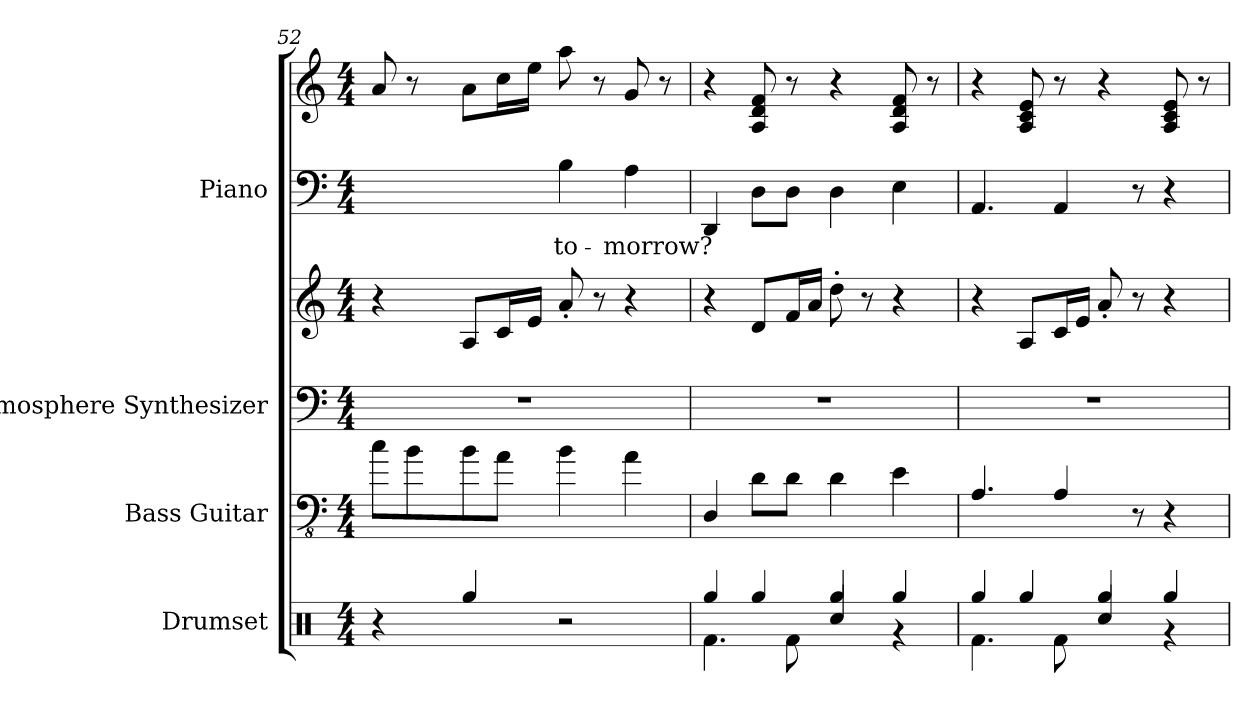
**kern	**kern	**kern	**kern	**kern	**text	**kern
*part4	*part3	*part2	*part2	*part1	*part1	*part1
*staff6	*staff5	*staff4	*staff3	*staff2	*staff2	*staff1
*I"Drumset	*I"Bass Guitar	*I"Atmosphere Synthesizer	*	*I"Piano	*	*
*I'Drs.	*I'B. Guit.	*I'Synth.	*	*I'Pno.	*	*
!!LO:PB:g=z
*clefX	*clefFv4	*clefF4	*clefG2	*clefF4	*	*clefG2
*k[]	*k[]	*k[]	*k[]	*k[]	*	*k[]
*M4/4	*M4/4	*M4/4	*M4/4	*M4/4	*	*M4/4
=52	=52	=52	=52	=52	=52	=52
4r	8c\L	1r	4r	8c\Lyy	Will	8a/
.	8B\	.	.	8B\	they	8r
4Rgg/	8B\	.	8A/L	8B\	be	8a\L
.	8A\J	.	16c/L	8A\J	alive	16cc\L
.	.	.	16e/JJ	.	.	16ee\JJ
2r	4B\	.	8a'/	4B\	to-	8aa\
.	.	.	8r	.	.	8r
.	4A\	.	4r	4A\	-morrow?	8g/
.	.	.	.	.	.	8r
=53	=53	=53	=53	=53	=53	=53
*^	*	*	*	*	*	*
4Rgg/	4.Rf\	4DD/	1r	4r	4DD/	.	4r
4Rgg/	.	8D\L	.	8d/L	8D\L	.	8A/ 8d/ 8f/
.	8Rf\	8D\J	.	16f/L	8D\J	.	8r
.	.	.	.	16a/JJ	.	.	.
4Rgg/	4Rcc/	4D\	.	8dd'\	4D\	.	4r
.	.	.	.	8r	.	.	.
4Rgg/	4r	4E\	.	4r	4E\	.	8A/ 8d/ 8f/
.	.	.	.	.	.	.	8r
=54	=54	=54	=54	=54	=54	=54	=54
4Rgg/	4.Rf\	4.AA/	1r	4r	4.AA/	.	4r
4Rgg/	.	.	.	8A/L	.	.	8A/ 8c/ 8e/
.	8Rf\	4AA/	.	16c/L	4AA/	.	8r
.	.	.	.	16e/JJ	.	.	.
4Rgg/	4Rcc/	.	.	8a'/	.	.	4r
.	.	8r	.	8r	8r	.	.
4Rgg/	4r	4r	.	4r	4r	.	8A/ 8c/ 8e/
.	.	.	.	.	.	.	8r
*v	*v	*	*	*	*	*	*
=	=	=	=	=	=	=
*-	*-	*-	*-	*-	*-	*-
